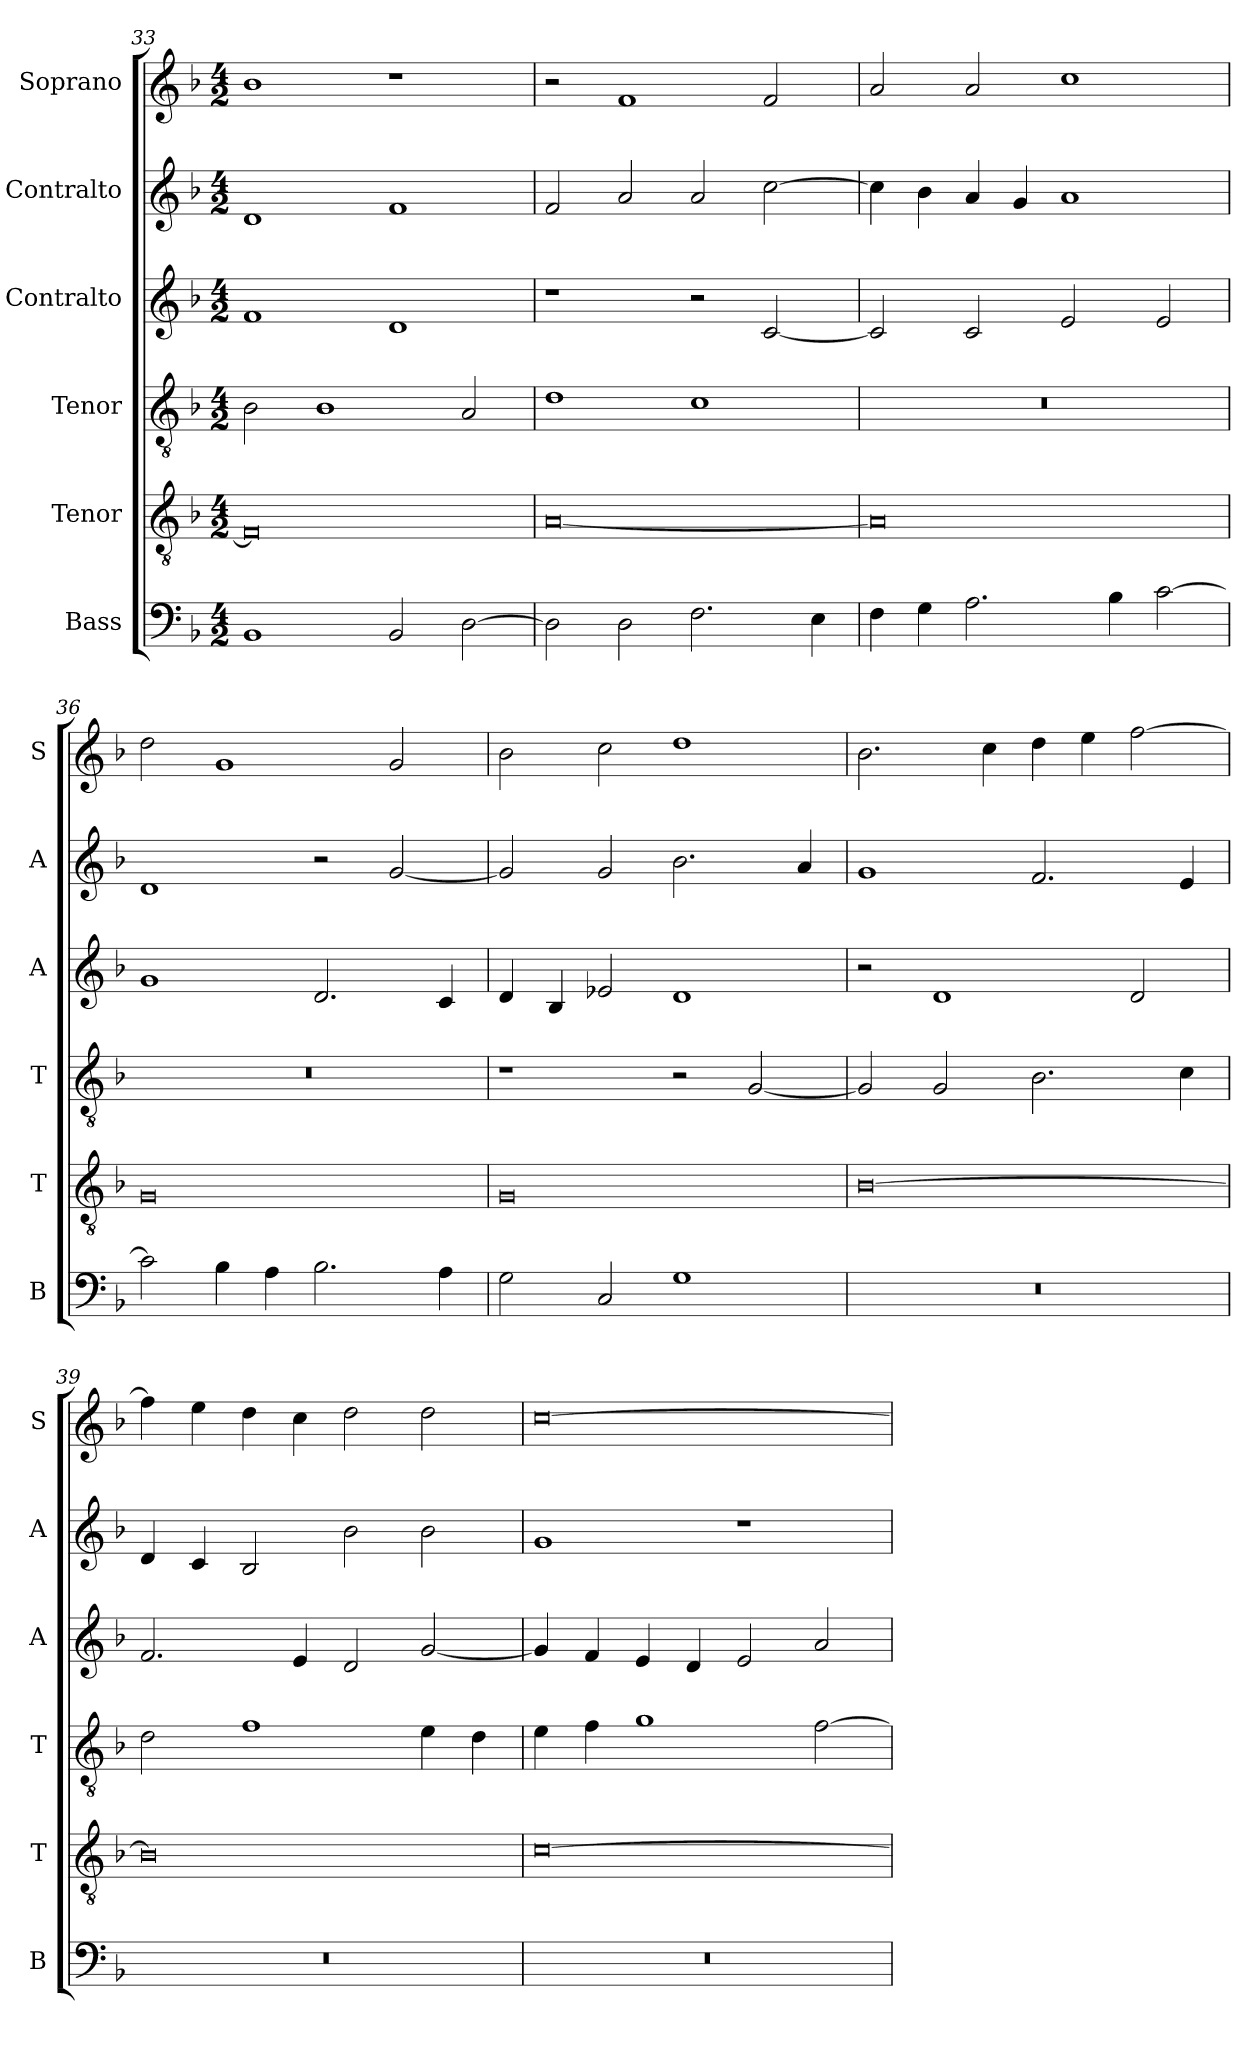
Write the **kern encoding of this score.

**kern	**kern	**kern	**kern	**kern	**kern
*part6	*part5	*part4	*part3	*part2	*part1
*staff6	*staff5	*staff4	*staff3	*staff2	*staff1
*I"Bass	*I"Tenor	*I"Tenor	*I"Contralto	*I"Contralto	*I"Soprano
*I'B	*I'T	*I'T	*I'A	*I'A	*I'S
*clefF4	*clefGv2	*clefGv2	*clefG2	*clefG2	*clefG2
*k[b-]	*k[b-]	*k[b-]	*k[b-]	*k[b-]	*k[b-]
*F:ion	*F:ion	*F:ion	*F:ion	*F:ion	*F:ion
*M4/2	*M4/2	*M4/2	*M4/2	*M4/2	*M4/2
=33	=33	=33	=33	=33	=33
1BB-	0F]	2B-	1f	1d	1b-
.	.	1B-	.	.	.
2BB-	.	.	1d	1f	1r
[2D	.	2A	.	.	.
=34	=34	=34	=34	=34	=34
2D]	[0A	1d	1r	2f	2r
2D	.	.	.	2a	1f
2.F	.	1c	2r	2a	.
.	.	.	[2c	[2cc	2f
4E	.	.	.	.	.
=35	=35	=35	=35	=35	=35
4F	0A]	0r	2c]	4cc]	2a
4G	.	.	.	4b-	.
2.A	.	.	2c	4a	2a
.	.	.	.	4g	.
.	.	.	2e	1a	1cc
4B-	.	.	.	.	.
[2c	.	.	2e	.	.
=36	=36	=36	=36	=36	=36
2c]	0G	0r	1g	1d	2dd
4B-	.	.	.	.	1g
4A	.	.	.	.	.
2.B-	.	.	2.d	2r	.
.	.	.	.	[2g	2g
4A	.	.	4c	.	.
=37	=37	=37	=37	=37	=37
2G	0G	1r	4d	2g]	2b-
.	.	.	4B-	.	.
2C	.	.	2e-X	2g	2cc
1G	.	2r	1d	2.b-	1dd
.	.	[2G	.	.	.
.	.	.	.	4a	.
=38	=38	=38	=38	=38	=38
0r	[0B-	2G]	2r	1g	2.b-
.	.	2G	1d	.	.
.	.	.	.	.	4cc
.	.	2.B-	.	2.f	4dd
.	.	.	.	.	4ee
.	.	.	2d	.	[2ff
.	.	4c	.	4e	.
=39	=39	=39	=39	=39	=39
0r	0B-]	2d	2.f	4d	4ff]
.	.	.	.	4c	4ee
.	.	1f	.	2B-	4dd
.	.	.	4e	.	4cc
.	.	.	2d	2b-	2dd
.	.	4e	[2g	2b-	2dd
.	.	4d	.	.	.
=40	=40	=40	=40	=40	=40
0r	[0c	4e	4g]	1g	[0cc
.	.	4f	4f	.	.
.	.	1g	4e	.	.
.	.	.	4d	.	.
.	.	.	2e	1r	.
.	.	[2f	2a	.	.
=	=	=	=	=	=
*-	*-	*-	*-	*-	*-
